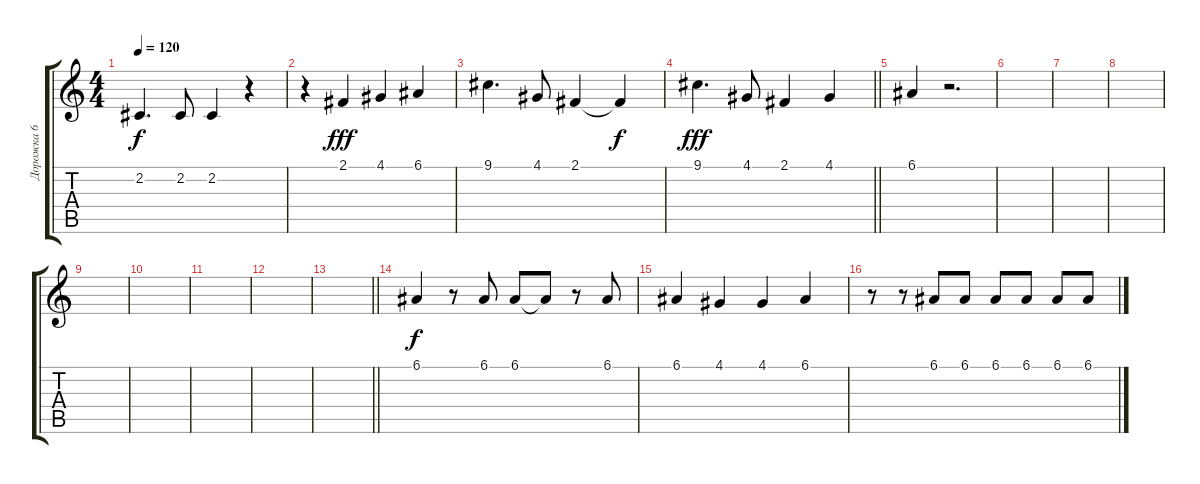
\track ("Дорожка 6" "Дорожка 6") {instrument lead8bassandlead}
\staff {score tabs}
\tuning (E4 B3 G3 D3 A2 E2) {hide}
\ts (4 4)
\tempo 120
\clef g2
\ks c
2.2.4{d dy f} 2.2.8 2.2.4 r.4 |
r.4 2.1.4{dy fff} 4.1.4 6.1.4 |
9.1.4{d} 4.1.8 2.1.4 2.1{t}.4{dy f} |
\barLineRight lightlight
9.1.4{d dy fff} 4.1.8 2.1.4 4.1.4 |
6.1.4 r.2{d} |
|
|
|
|
|
|
|
\barLineRight lightlight
|
6.1.4{dy f} r.8 6.1.8 6.1.8 6.1{t}.8 r.8 6.1.8 |
6.1.4 4.1.4 4.1.4 6.1.4 |
r.8 r.8 6.1.8 6.1.8 6.1.8 6.1.8 6.1.8 6.1.8
